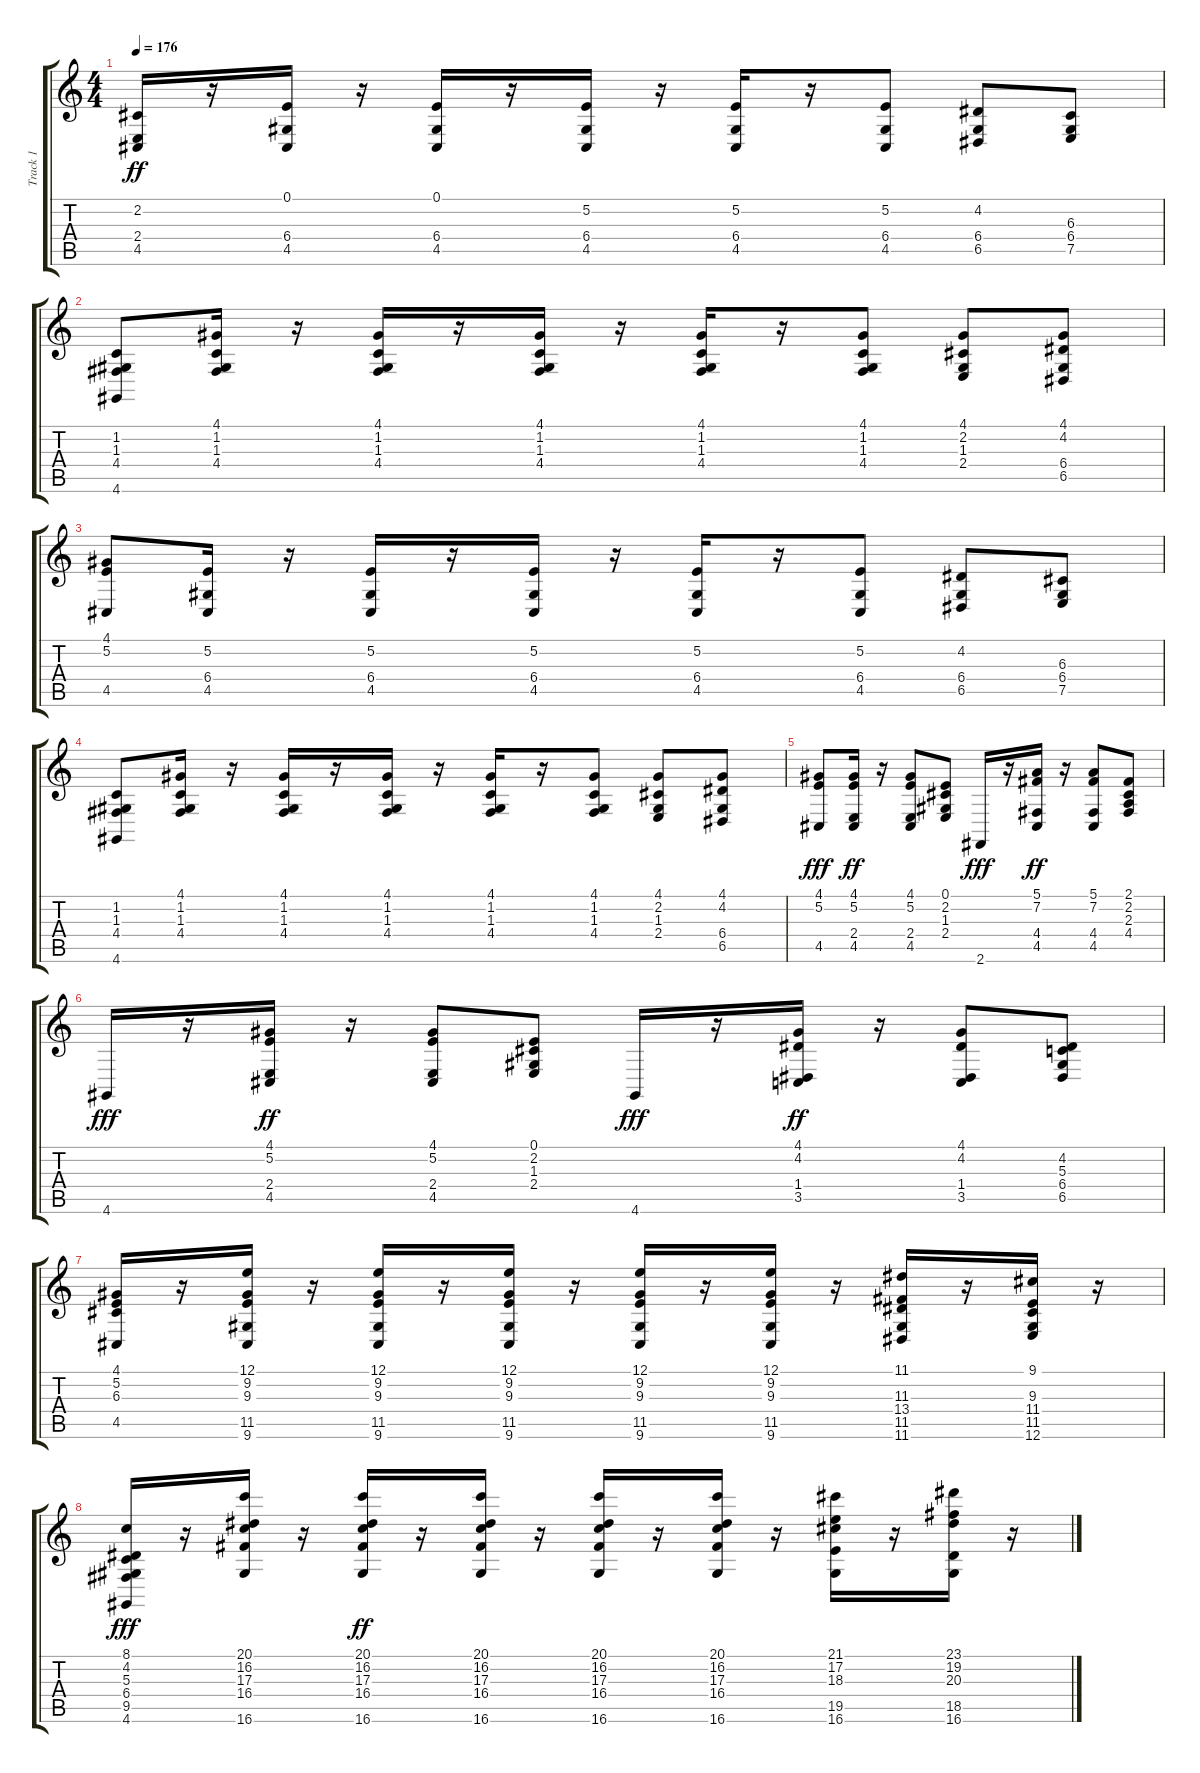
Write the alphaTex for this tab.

\track ("Track 1" "Track 1") {instrument acousticgrandpiano}
\staff {score tabs}
\tuning (E4 B3 G3 D3 A2 E2) {hide}
\ts (4 4)
\tempo 176
\clef g2
\ks c
(2.2 2.4 4.5).16{dy ff} r.16 (0.1 6.4 4.5).16 r.16 (0.1 6.4 4.5).16 r.16 (5.2 6.4 4.5).16 r.16 (5.2 6.4 4.5).16 r.16 (5.2 6.4 4.5).8 (4.2 6.4 6.5).8 (6.3 6.4 7.5).8 |
(1.2 1.3 4.4 4.6).8 (4.1 1.2 1.3 4.4).16 r.16 (4.1 1.2 1.3 4.4).16 r.16 (4.1 1.2 1.3 4.4).16 r.16 (4.1 1.2 1.3 4.4).16 r.16 (4.1 1.2 1.3 4.4).8 (4.1 2.2 1.3 2.4).8 (4.1 4.2 6.4 6.5).8 |
(4.1 5.2 4.5).8 (5.2 6.4 4.5).16 r.16 (5.2 6.4 4.5).16 r.16 (5.2 6.4 4.5).16 r.16 (5.2 6.4 4.5).16 r.16 (5.2 6.4 4.5).8 (4.2 6.4 6.5).8 (6.3 6.4 7.5).8 |
(1.2 1.3 4.4 4.6).8 (4.1 1.2 1.3 4.4).16 r.16 (4.1 1.2 1.3 4.4).16 r.16 (4.1 1.2 1.3 4.4).16 r.16 (4.1 1.2 1.3 4.4).16 r.16 (4.1 1.2 1.3 4.4).8 (4.1 2.2 1.3 2.4).8 (4.1 4.2 6.4 6.5).8 |
(4.1 5.2 4.5).8{dy fff} (4.1 5.2 2.4 4.5).16{dy ff} r.16 (4.1 5.2 2.4 4.5).8 (0.1 2.2 1.3 2.4).8 2.6.16{dy fff} r.16 (5.1 7.2 4.4 4.5).16{dy ff} r.16 (5.1 7.2 4.4 4.5).8 (2.1 2.2 2.3 4.4).8 |
4.6.16{dy fff} r.16 (4.1 5.2 2.4 4.5).16{dy ff} r.16 (4.1 5.2 2.4 4.5).8 (0.1 2.2 1.3 2.4).8 4.6.16{dy fff} r.16 (4.1 4.2 1.4 3.5).16{dy ff} r.16 (4.1 4.2 1.4 3.5).8 (4.2 5.3 6.4 6.5).8 |
(4.1 5.2 6.3 4.5).16 r.16 (12.1 9.2 9.3 11.5 9.6).16 r.16 (12.1 9.2 9.3 11.5 9.6).16 r.16 (12.1 9.2 9.3 11.5 9.6).16 r.16 (12.1 9.2 9.3 11.5 9.6).16 r.16 (12.1 9.2 9.3 11.5 9.6).16 r.16 (11.1 11.3 13.4 11.5 11.6).16 r.16 (9.1 9.3 11.4 11.5 12.6).16 r.16 |
(8.1 4.2 5.3 6.4 9.5 4.6).16{dy fff} r.16 (20.1 16.2 17.3 16.4 16.6).16 r.16 (20.1 16.2 17.3 16.4 16.6).16{dy ff} r.16 (20.1 16.2 17.3 16.4 16.6).16 r.16 (20.1 16.2 17.3 16.4 16.6).16 r.16 (20.1 16.2 17.3 16.4 16.6).16 r.16 (21.1 17.2 18.3 19.5 16.6).16 r.16 (23.1 19.2 20.3 18.5 16.6).16 r.16
